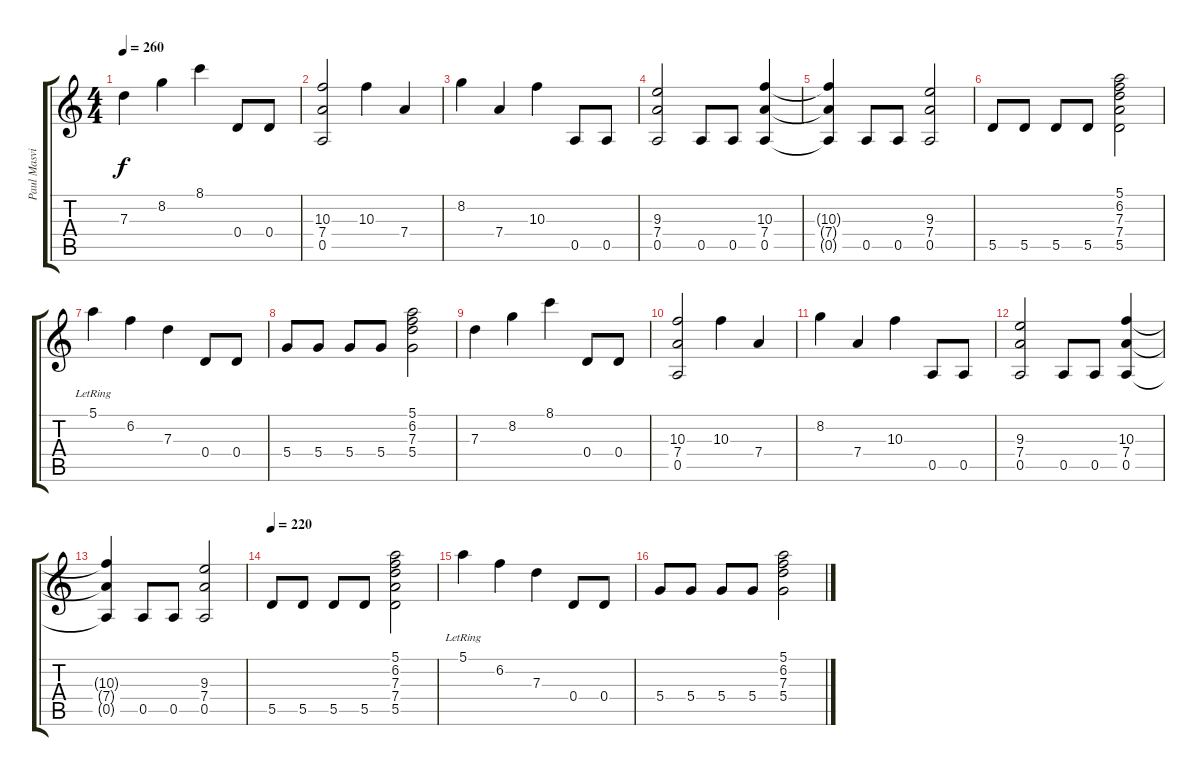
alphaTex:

\track ("Paul Masvidal" "Paul Masvi") {instrument distortionguitar}
\staff {score tabs}
\tuning (E4 B3 G3 D3 A2 E2) {hide}
\ts (4 4)
\tempo 260
\clef g2
\ks c
7.3.4{dy f} 8.2.4 8.1.4 0.4.8 0.4.8 |
(10.3 7.4 0.5).2 10.3.4 7.4.4 |
8.2.4 7.4.4 10.3.4 0.5.8 0.5.8 |
(9.3 7.4 0.5).2 0.5.8 0.5.8 (10.3 7.4 0.5).4 |
(10.3{t} 7.4{t} 0.5{t}).4 0.5.8 0.5.8 (9.3 7.4 0.5).2 |
5.5.8 5.5.8 5.5.8 5.5.8 (5.1 6.2 7.3 7.4 5.5).2 |
5.1{lr}.4 6.2.4 7.3.4 0.4.8 0.4.8 |
5.4.8 5.4.8 5.4.8 5.4.8 (5.1 6.2 7.3 5.4).2 |
7.3.4 8.2.4 8.1.4 0.4.8 0.4.8 |
(10.3 7.4 0.5).2 10.3.4 7.4.4 |
8.2.4 7.4.4 10.3.4 0.5.8 0.5.8 |
(9.3 7.4 0.5).2 0.5.8 0.5.8 (10.3 7.4 0.5).4 |
(10.3{t} 7.4{t} 0.5{t}).4 0.5.8 0.5.8 (9.3 7.4 0.5).2 |
\tempo 220
5.5.8 5.5.8 5.5.8 5.5.8 (5.1 6.2 7.3 7.4 5.5).2 |
5.1{lr}.4 6.2.4 7.3.4 0.4.8 0.4.8 |
5.4.8 5.4.8 5.4.8 5.4.8 (5.1 6.2 7.3 5.4).2
